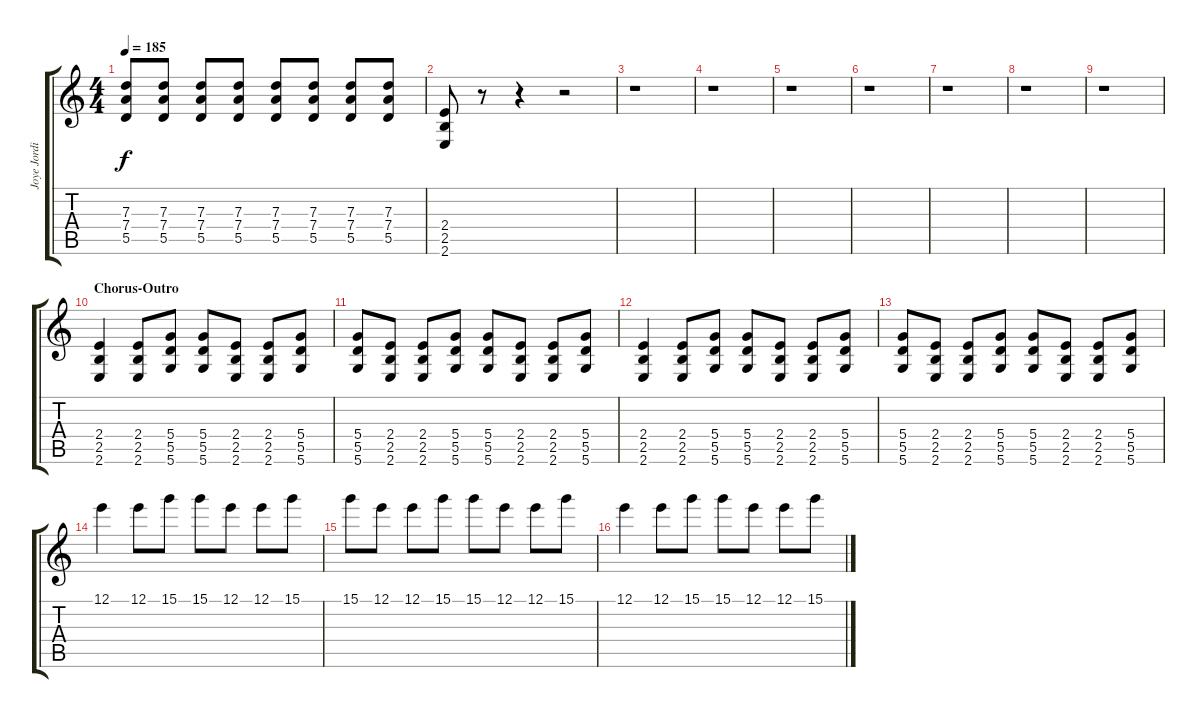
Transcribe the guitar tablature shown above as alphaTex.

\track ("Joye Jordisson" "Joye Jordi") {instrument distortionguitar}
\staff {score tabs}
\tuning (E4 B3 G3 D3 A2 D2) {hide}
\ts (4 4)
\tempo 185
\clef g2
\ks c
(7.3 7.4 5.5).8{dy f} (7.3 7.4 5.5).8 (7.3 7.4 5.5).8 (7.3 7.4 5.5).8 (7.3 7.4 5.5).8 (7.3 7.4 5.5).8 (7.3 7.4 5.5).8 (7.3 7.4 5.5).8 |
(2.4 2.5 2.6).8 r.8 r.4 r.2 |
r.1 |
r.1 |
r.1 |
r.1 |
r.1 |
r.1 |
r.1 |
\section ("" "Chorus-Outro")
(2.4 2.5 2.6).4 (2.4 2.5 2.6).8 (5.4 5.5 5.6).8 (5.4 5.5 5.6).8 (2.4 2.5 2.6).8 (2.4 2.5 2.6).8 (5.4 5.5 5.6).8 |
(5.4 5.5 5.6).8 (2.4 2.5 2.6).8 (2.4 2.5 2.6).8 (5.4 5.5 5.6).8 (5.4 5.5 5.6).8 (2.4 2.5 2.6).8 (2.4 2.5 2.6).8 (5.4 5.5 5.6).8 |
(2.4 2.5 2.6).4 (2.4 2.5 2.6).8 (5.4 5.5 5.6).8 (5.4 5.5 5.6).8 (2.4 2.5 2.6).8 (2.4 2.5 2.6).8 (5.4 5.5 5.6).8 |
(5.4 5.5 5.6).8 (2.4 2.5 2.6).8 (2.4 2.5 2.6).8 (5.4 5.5 5.6).8 (5.4 5.5 5.6).8 (2.4 2.5 2.6).8 (2.4 2.5 2.6).8 (5.4 5.5 5.6).8 |
12.1.4 12.1.8 15.1.8 15.1.8 12.1.8 12.1.8 15.1.8 |
15.1.8 12.1.8 12.1.8 15.1.8 15.1.8 12.1.8 12.1.8 15.1.8 |
12.1.4 12.1.8 15.1.8 15.1.8 12.1.8 12.1.8 15.1{ss}.8
